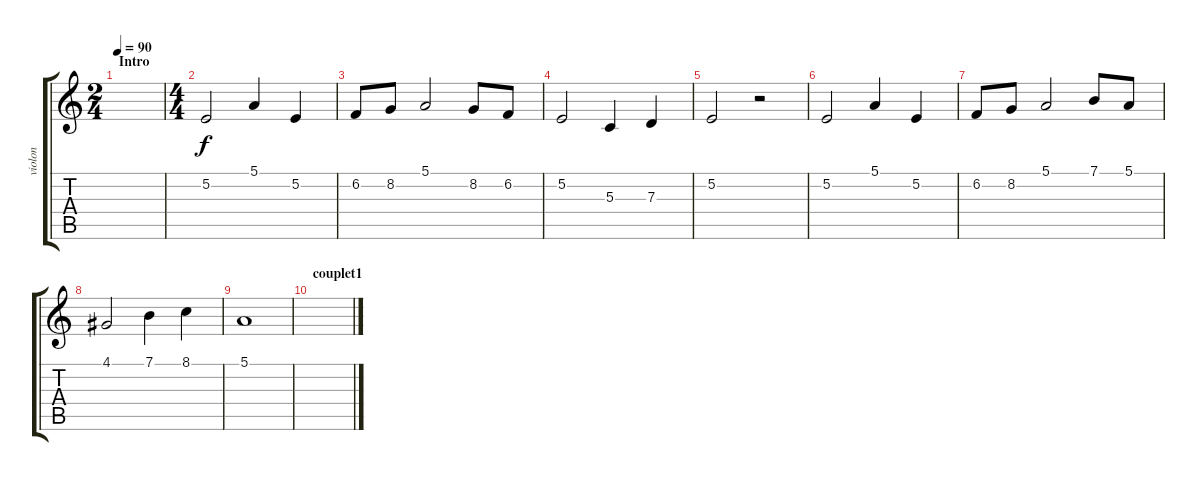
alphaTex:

\track ("violon" "violon") {instrument violin}
\staff {score tabs}
\tuning (E4 B3 G3 D3 A2 E2) {hide}
\ts (2 4)
\section ("" "Intro")
\tempo 90
\clef g2
\ks aminor
|
\ts (4 4)
5.2.2 5.1.4 5.2.4 |
6.2.8 8.2.8 5.1.2 8.2.8 6.2.8 |
5.2.2 5.3.4 7.3.4 |
5.2.2 r.2 |
5.2.2 5.1.4 5.2.4 |
6.2.8 8.2.8 5.1.2 7.1.8 5.1.8 |
4.1.2 7.1.4 8.1.4 |
5.1.1 |
\section ("" "couplet1")
